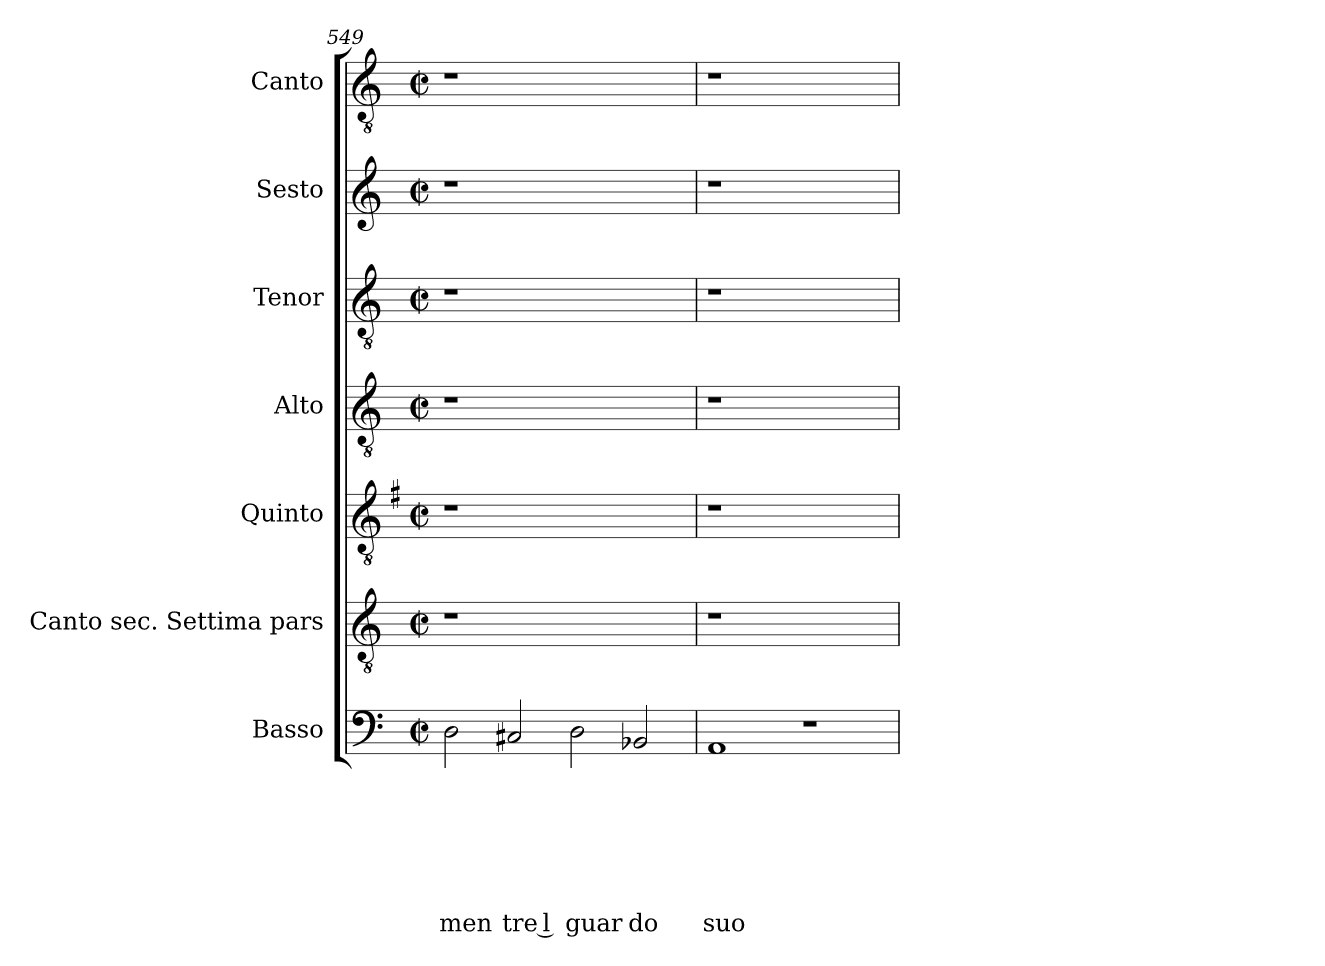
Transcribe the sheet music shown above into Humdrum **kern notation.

**kern	**text	**text	**text	**text	**text	**text	**text	**kern	**kern	**kern	**kern	**kern	**kern
*part7	*part7	*part7	*part7	*part7	*part7	*part7	*part7	*part6	*part5	*part4	*part3	*part2	*part1
*staff7	*staff7	*staff7	*staff7	*staff7	*staff7	*staff7	*staff7	*staff6	*staff5	*staff4	*staff3	*staff2	*staff1
*I"Basso	*	*	*	*	*	*	*	*I"Canto sec. Settima pars	*I"Quinto	*I"Alto	*I"Tenor	*I"Sesto	*I"Canto
*	*	*	*	*	*	*	*	*	*I'Quinto	*I'Alto	*I'Tenor	*I'Sesto	*I'Canto
*clefF4	*	*	*	*	*	*	*	*clefGv2	*clefGv2	*clefGv2	*clefGv2	*clefG2	*clefGv2
*k[]	*	*	*	*	*	*	*	*k[]	*k[f#]	*k[]	*k[]	*k[]	*k[]
*C:	*	*	*	*	*	*	*	*C:	*G:	*C:	*C:	*C:	*C:
*M2/2	*	*	*	*	*	*	*	*M2/2	*M2/2	*M2/2	*M2/2	*M2/2	*M2/2
*met(c|)	*	*	*	*	*	*	*	*met(c|)	*met(c|)	*met(c|)	*met(c|)	*met(c|)	*met(c|)
=549	=549	=549	=549	=549	=549	=549	=549	=549	=549	=549	=549	=549	=549
!	!	!	!	!	!	!	!LO:LY:b	!	!	!	!	!	!
2D\	.	.	.	.	.	.	men	1r	1r	1r	1r	1r	1r
!	!	!	!	!	!	!	!LO:LY:b	!	!	!	!	!	!
2C#X/	.	.	.	.	.	.	tre l	.	.	.	.	.	.
!	!	!	!	!	!	!	!LO:LY:b	!	!	!	!	!	!
2D\	.	.	.	.	.	.	guar	1ryy	1ryy	1ryy	1ryy	1ryy	1ryy
!	!	!	!	!	!	!	!LO:LY:b	!	!	!	!	!	!
2BB-X/	.	.	.	.	.	.	do	.	.	.	.	.	.
=550	=550	=550	=550	=550	=550	=550	=550	=550	=550	=550	=550	=550	=550
!	!	!	!	!	!	!	!LO:LY:b	!	!	!	!	!	!
1AA	.	.	.	.	.	.	suo	1r	1r	1r	1r	1r	1r
1r	.	.	.	.	.	.	.	1ryy	1ryy	1ryy	1ryy	1ryy	1ryy
=	=	=	=	=	=	=	=	=	=	=	=	=	=
*-	*-	*-	*-	*-	*-	*-	*-	*-	*-	*-	*-	*-	*-
